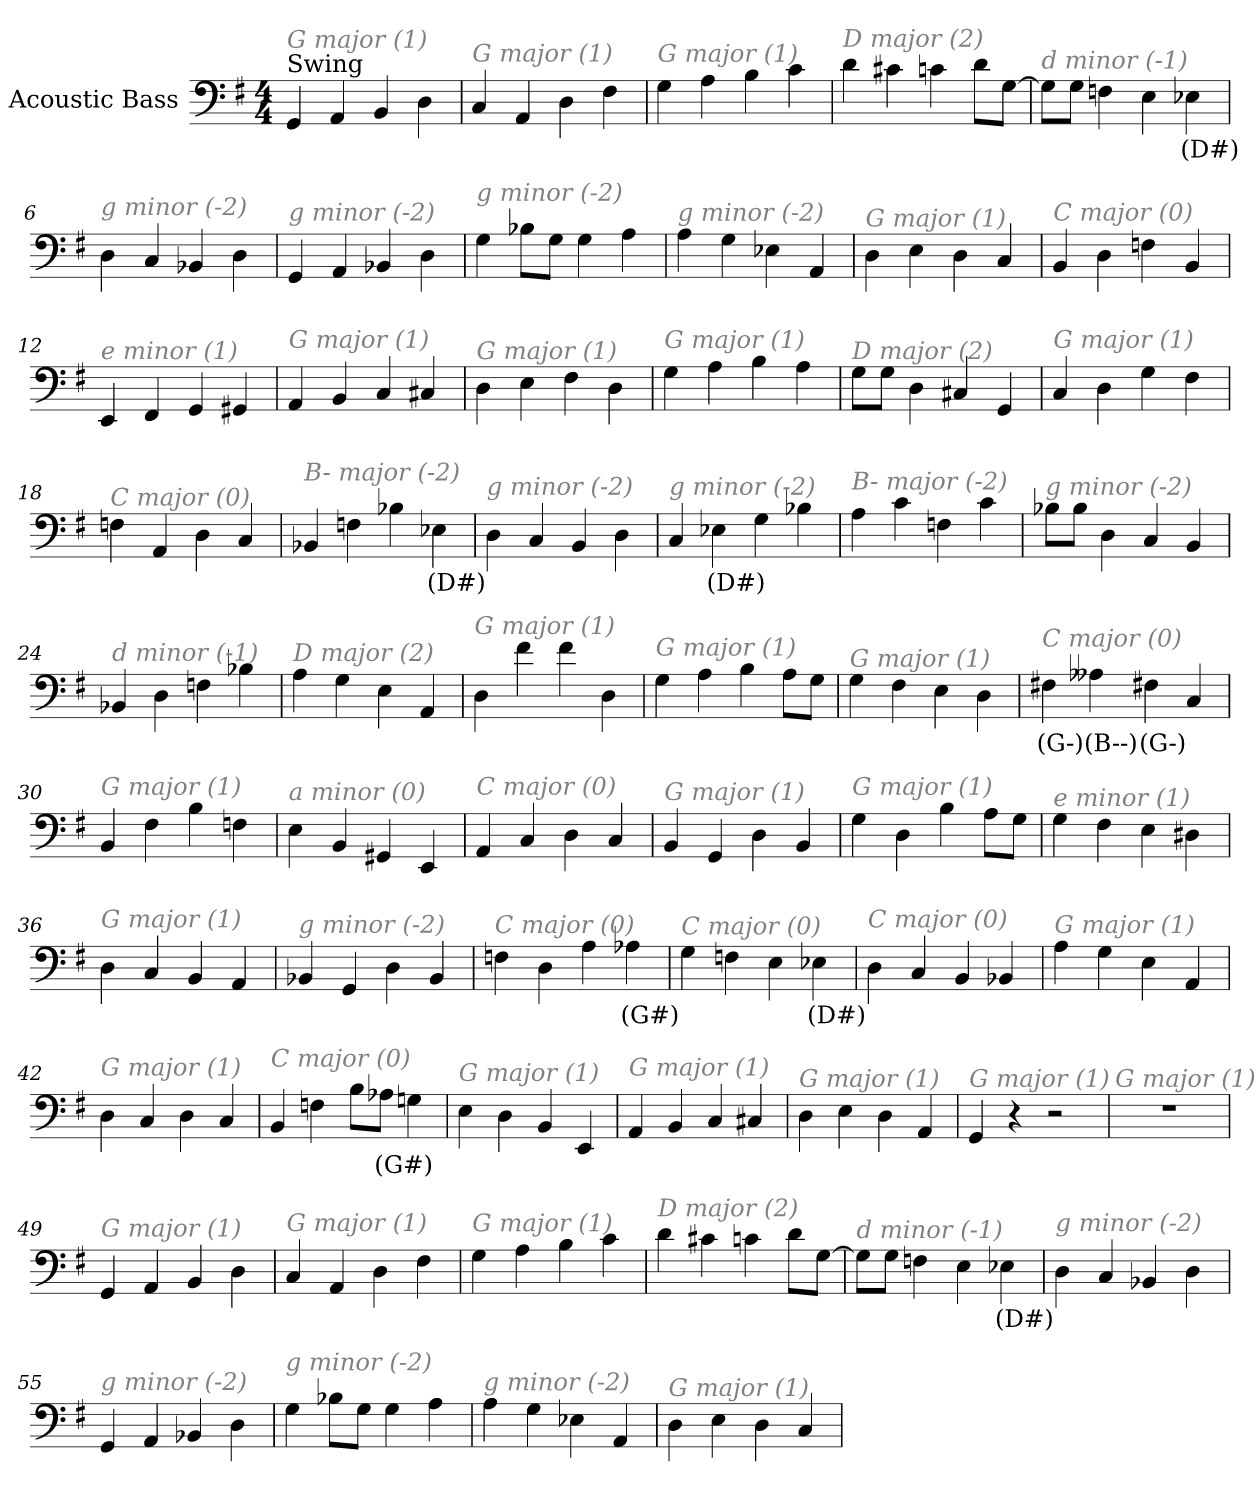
**kern	**text
*part1	*part1
*staff1	*staff1
*I"Acoustic Bass	*
*clefF4	*
*ITrd7c12	*
*k[f#]	*
*G:	*
*M4/4	*
*MM228	*
=1	=1
!LO:TX:a:t=Swing	!
!LO:TX:i:color=#808080:t=G major (1)	!
4GGG	.
4AAA	.
4BBB	.
4DD	.
=2	=2
!LO:TX:i:color=#808080:t=G major (1)	!
4CC	.
4AAA	.
4DD	.
4FF#	.
=3	=3
!LO:TX:i:color=#808080:t=G major (1)	!
4GG	.
4AA	.
4BB	.
4C	.
=4	=4
!LO:TX:i:color=#808080:t=D major (2)	!
4D	.
4C#X	.
4Cn	.
8DL	.
[8GGJ	.
=5	=5
!LO:TX:i:color=#808080:t=d minor (-1)	!
8GGL]	.
8GGJ	.
4FFn	.
4EE	.
4EE-Xi	(D#)
=6	=6
!LO:TX:i:color=#808080:t=g minor (-2)	!
4DD	.
4CC	.
4BBB-X	.
4DD	.
=7	=7
!LO:TX:i:color=#808080:t=g minor (-2)	!
4GGG	.
4AAA	.
4BBB-X	.
4DD	.
=8	=8
!LO:TX:i:color=#808080:t=g minor (-2)	!
4GG	.
8BB-XL	.
8GGJ	.
4GG	.
4AA	.
=9	=9
!LO:TX:i:color=#808080:t=g minor (-2)	!
4AA	.
4GG	.
4EE-X	.
4AAA	.
=10	=10
!LO:TX:i:color=#808080:t=G major (1)	!
4DD	.
4EE	.
4DD	.
4CC	.
=11	=11
!LO:TX:i:color=#808080:t=C major (0)	!
4BBB	.
4DD	.
4FFn	.
4BBB	.
=12	=12
!LO:TX:i:color=#808080:t=e minor (1)	!
4EEE	.
4FFF#	.
4GGG	.
4GGG#X	.
=13	=13
!LO:TX:i:color=#808080:t=G major (1)	!
4AAA	.
4BBB	.
4CC	.
4CC#X	.
=14	=14
!LO:TX:i:color=#808080:t=G major (1)	!
4DD	.
4EE	.
4FF#	.
4DD	.
=15	=15
!LO:TX:i:color=#808080:t=G major (1)	!
4GG	.
4AA	.
4BB	.
4AA	.
=16	=16
!LO:TX:i:color=#808080:t=D major (2)	!
8GGL	.
8GGJ	.
4DD	.
4CC#X	.
4GGG	.
=17	=17
!LO:TX:i:color=#808080:t=G major (1)	!
4CC	.
4DD	.
4GG	.
4FF#	.
=18	=18
!LO:TX:i:color=#808080:t=C major (0)	!
4FFn	.
4AAA	.
4DD	.
4CC	.
=19	=19
!LO:TX:i:color=#808080:t=B- major (-2)	!
4BBB-X	.
4FFn	.
4BB-X	.
4EE-Xi	(D#)
=20	=20
!LO:TX:i:color=#808080:t=g minor (-2)	!
4DD	.
4CC	.
4BBB	.
4DD	.
=21	=21
!LO:TX:i:color=#808080:t=g minor (-2)	!
4CC	.
4EE-Xi	(D#)
4GG	.
4BB-X	.
=22	=22
!LO:TX:i:color=#808080:t=B- major (-2)	!
4AA	.
4C	.
4FFn	.
4C	.
=23	=23
!LO:TX:i:color=#808080:t=g minor (-2)	!
8BB-XL	.
8BB-J	.
4DD	.
4CC	.
4BBB	.
=24	=24
!LO:TX:i:color=#808080:t=d minor (-1)	!
4BBB-X	.
4DD	.
4FFn	.
4BB-X	.
=25	=25
!LO:TX:i:color=#808080:t=D major (2)	!
4AA	.
4GG	.
4EE	.
4AAA	.
=26	=26
!LO:TX:i:color=#808080:t=G major (1)	!
4DD	.
4F#	.
4F#	.
4DD	.
=27	=27
!LO:TX:i:color=#808080:t=G major (1)	!
4GG	.
4AA	.
4BB	.
8AAL	.
8GGJ	.
=28	=28
!LO:TX:i:color=#808080:t=G major (1)	!
4GG	.
4FF#	.
4EE	.
4DD	.
=29	=29
!LO:TX:i:color=#808080:t=C major (0)	!
4FF#Xi	(G-)
4AA--Xi	(B--)
4FF#Xi	(G-)
4CC	.
=30	=30
!LO:TX:i:color=#808080:t=G major (1)	!
4BBB	.
4FF#	.
4BB	.
4FFn	.
=31	=31
!LO:TX:i:color=#808080:t=a minor (0)	!
4EE	.
4BBB	.
4GGG#X	.
4EEE	.
=32	=32
!LO:TX:i:color=#808080:t=C major (0)	!
4AAA	.
4CC	.
4DD	.
4CC	.
=33	=33
!LO:TX:i:color=#808080:t=G major (1)	!
4BBB	.
4GGG	.
4DD	.
4BBB	.
=34	=34
!LO:TX:i:color=#808080:t=G major (1)	!
4GG	.
4DD	.
4BB	.
8AAL	.
8GGJ	.
=35	=35
!LO:TX:i:color=#808080:t=e minor (1)	!
4GG	.
4FF#	.
4EE	.
4DD#X	.
=36	=36
!LO:TX:i:color=#808080:t=G major (1)	!
4DD	.
4CC	.
4BBB	.
4AAA	.
=37	=37
!LO:TX:i:color=#808080:t=g minor (-2)	!
4BBB-X	.
4GGG	.
4DD	.
4BBB-	.
=38	=38
!LO:TX:i:color=#808080:t=C major (0)	!
4FFn	.
4DD	.
4AA	.
4AA-Xi	(G#)
=39	=39
!LO:TX:i:color=#808080:t=C major (0)	!
4GG	.
4FFn	.
4EE	.
4EE-Xi	(D#)
=40	=40
!LO:TX:i:color=#808080:t=C major (0)	!
4DD	.
4CC	.
4BBB	.
4BBB-X	.
=41	=41
!LO:TX:i:color=#808080:t=G major (1)	!
4AA	.
4GG	.
4EE	.
4AAA	.
=42	=42
!LO:TX:i:color=#808080:t=G major (1)	!
4DD	.
4CC	.
4DD	.
4CC	.
=43	=43
!LO:TX:i:color=#808080:t=C major (0)	!
4BBB	.
4FFn	.
8BBL	.
8AA-XiJ	(G#)
4GGn	.
=44	=44
!LO:TX:i:color=#808080:t=G major (1)	!
4EE	.
4DD	.
4BBB	.
4EEE	.
=45	=45
!LO:TX:i:color=#808080:t=G major (1)	!
4AAA	.
4BBB	.
4CC	.
4CC#X	.
=46	=46
!LO:TX:i:color=#808080:t=G major (1)	!
4DD	.
4EE	.
4DD	.
4AAA	.
=47	=47
!LO:TX:i:color=#808080:t=G major (1)	!
4GGG	.
4r	.
2r	.
=48	=48
!LO:TX:i:color=#808080:t=G major (1)	!
1r	.
=49	=49
!LO:TX:i:color=#808080:t=G major (1)	!
4GGG	.
4AAA	.
4BBB	.
4DD	.
=50	=50
!LO:TX:i:color=#808080:t=G major (1)	!
4CC	.
4AAA	.
4DD	.
4FF#	.
=51	=51
!LO:TX:i:color=#808080:t=G major (1)	!
4GG	.
4AA	.
4BB	.
4C	.
=52	=52
!LO:TX:i:color=#808080:t=D major (2)	!
4D	.
4C#X	.
4Cn	.
8DL	.
[8GGJ	.
=53	=53
!LO:TX:i:color=#808080:t=d minor (-1)	!
8GGL]	.
8GGJ	.
4FFn	.
4EE	.
4EE-Xi	(D#)
=54	=54
!LO:TX:i:color=#808080:t=g minor (-2)	!
4DD	.
4CC	.
4BBB-X	.
4DD	.
=55	=55
!LO:TX:i:color=#808080:t=g minor (-2)	!
4GGG	.
4AAA	.
4BBB-X	.
4DD	.
=56	=56
!LO:TX:i:color=#808080:t=g minor (-2)	!
4GG	.
8BB-XL	.
8GGJ	.
4GG	.
4AA	.
=57	=57
!LO:TX:i:color=#808080:t=g minor (-2)	!
4AA	.
4GG	.
4EE-X	.
4AAA	.
=58	=58
!LO:TX:i:color=#808080:t=G major (1)	!
4DD	.
4EE	.
4DD	.
4CC	.
=	=
*-	*-
